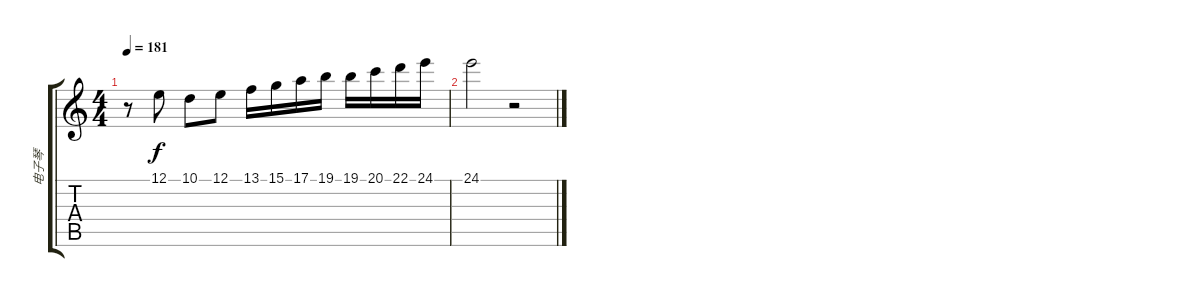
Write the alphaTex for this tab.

\track ("电子琴" "电子琴") {instrument accordion}
\staff {score tabs}
\tuning (E4 B3 G3 D3 A2 E2) {hide}
\ts (4 4)
\tempo 181
\clef g2
\ks c
r.8{dy f} 12.1.8 10.1.8 12.1.8 13.1.16 15.1.16 17.1.16 19.1.16 19.1.16 20.1.16 22.1.16 24.1.16 |
24.1.2 r.2
